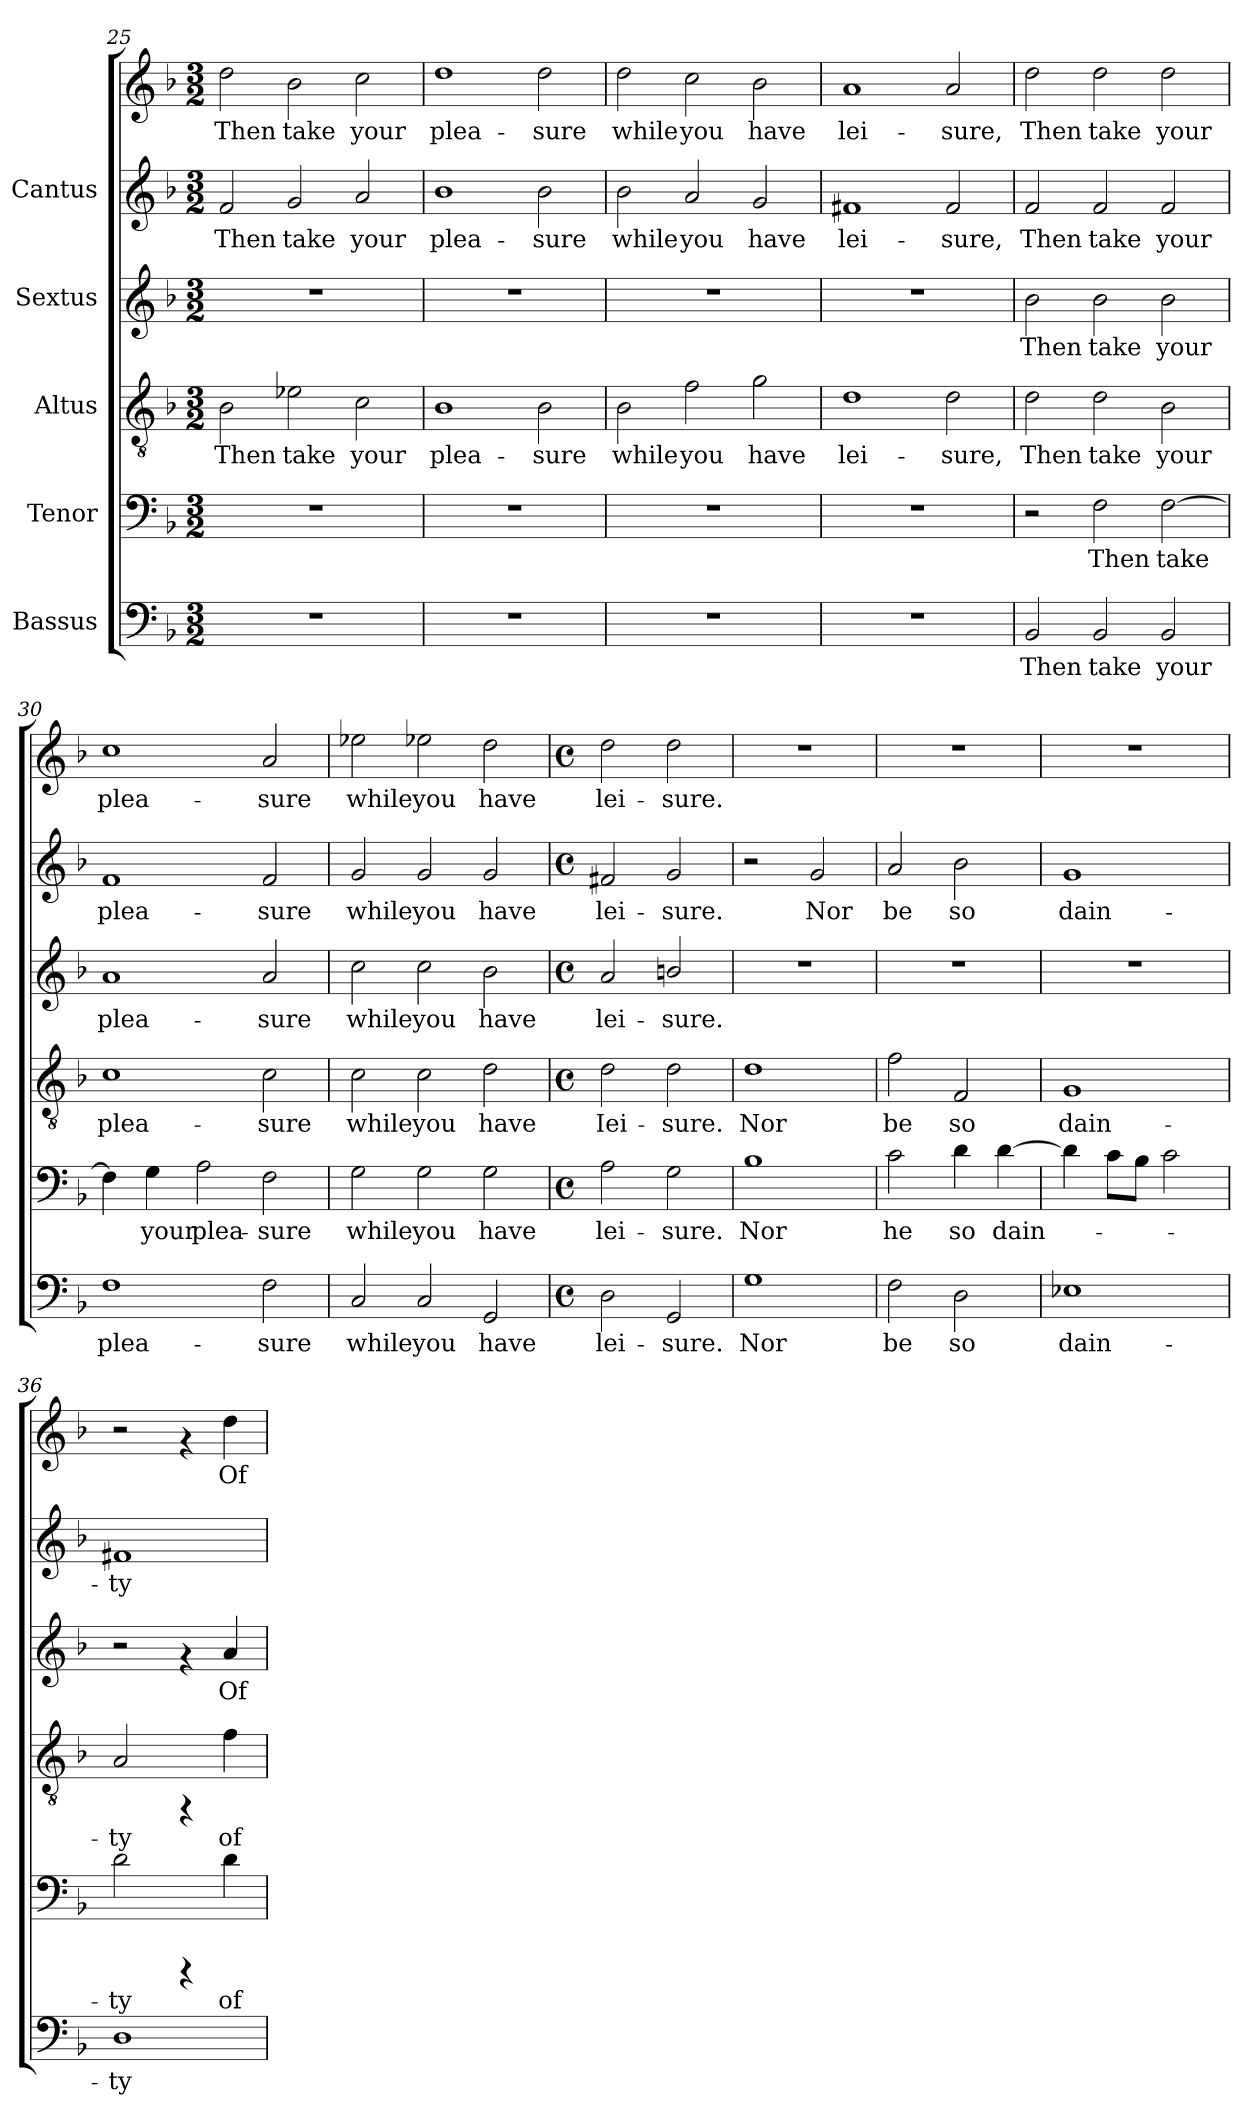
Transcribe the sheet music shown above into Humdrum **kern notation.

**kern	**text	**kern	**text	**kern	**text	**kern	**text	**kern	**text	**kern	**text
*part5	*part5	*part4	*part4	*part3	*part3	*part2	*part2	*part1	*part1	*part1	*part1
*staff6	*staff6	*staff5	*staff5	*staff4	*staff4	*staff3	*staff3	*staff2	*staff2	*staff1	*staff1
*I"Bassus	*	*I"Tenor	*	*I"Altus	*	*I"Sextus	*	*I"Cantus	*	*	*
*clefF4	*	*clefF4	*	*clefGv2	*	*clefG2	*	*clefG2	*	*clefG2	*
*k[b-]	*	*k[b-]	*	*k[b-]	*	*k[b-]	*	*k[b-]	*	*k[b-]	*
*F:	*	*F:	*	*F:	*	*F:	*	*F:	*	*F:	*
*M3/2	*	*M3/2	*	*M3/2	*	*M3/2	*	*M3/2	*	*M3/2	*
*MM288	*	*MM288	*	*MM288	*	*MM288	*	*MM288	*	*MM288	*
=25	=25	=25	=25	=25	=25	=25	=25	=25	=25	=25	=25
!	!	!	!	!	!LO:LY:b:cj	!	!	!	!LO:LY:b:cj	!	!LO:LY:b:cj
1.r	.	1.r	.	2B-\	Then	1.r	.	2f/	Then	2dd\	Then
!	!	!	!	!	!LO:LY:b:cj	!	!	!	!LO:LY:b:cj	!	!LO:LY:b:cj
.	.	.	.	2e-X\	take	.	.	2g/	take	2b-\	take
!	!	!	!	!	!LO:LY:b:cj	!	!	!	!LO:LY:b:cj	!	!LO:LY:b:cj
.	.	.	.	2c\	your	.	.	2a/	your	2cc\	your
=26	=26	=26	=26	=26	=26	=26	=26	=26	=26	=26	=26
!	!	!	!	!	!LO:LY:b:cj	!	!	!	!LO:LY:b:cj	!	!LO:LY:b:cj
1.r	.	1.r	.	1B-	plea-	1.r	.	1b-	plea-	1dd	plea-
!	!	!	!	!	!LO:LY:b:cj	!	!	!	!LO:LY:b:cj	!	!LO:LY:b:cj
.	.	.	.	2B-\	-sure	.	.	2b-\	-sure	2dd\	-sure
=27	=27	=27	=27	=27	=27	=27	=27	=27	=27	=27	=27
!	!	!	!	!	!LO:LY:b:cj	!	!	!	!LO:LY:b:cj	!	!LO:LY:b:cj
1.r	.	1.r	.	2B-\	while	1.r	.	2b-\	while	2dd\	while
!	!	!	!	!	!LO:LY:b:cj	!	!	!	!LO:LY:b:cj	!	!LO:LY:b:cj
.	.	.	.	2f\	you	.	.	2a/	you	2cc\	you
!	!	!	!	!	!LO:LY:b:cj	!	!	!	!LO:LY:b:cj	!	!LO:LY:b:cj
.	.	.	.	2g\	have	.	.	2g/	have	2b-\	have
!!LO:LB:g=z
=28	=28	=28	=28	=28	=28	=28	=28	=28	=28	=28	=28
!	!	!	!	!	!LO:LY:b:cj	!	!	!	!LO:LY:b:cj	!	!LO:LY:b:cj
1.r	.	1.r	.	1d	lei-	1.r	.	1f#X	lei-	1a	lei-
!	!	!	!	!	!LO:LY:b:cj	!	!	!	!LO:LY:b:cj	!	!LO:LY:b:cj
.	.	.	.	2d\	-sure,	.	.	2f#/	-sure,	2a/	-sure,
=29	=29	=29	=29	=29	=29	=29	=29	=29	=29	=29	=29
!	!LO:LY:b:cj	!	!	!	!LO:LY:b:cj	!	!LO:LY:b:cj	!	!LO:LY:b:cj	!	!LO:LY:b:cj
2BB-/	Then	2r	.	2d\	Then	2b-\	Then	2f/	Then	2dd\	Then
!	!LO:LY:b:cj	!	!LO:LY:b:cj	!	!LO:LY:b:cj	!	!LO:LY:b:cj	!	!LO:LY:b:cj	!	!LO:LY:b:cj
2BB-/	take	2F\	Then	2d\	take	2b-\	take	2f/	take	2dd\	take
!	!LO:LY:b:cj	!	!LO:LY:b:cj	!	!LO:LY:b:cj	!	!LO:LY:b:cj	!	!LO:LY:b:cj	!	!LO:LY:b:cj
2BB-/	your	[>2F\	take	2B-\	your	2b-\	your	2f/	your	2dd\	your
=30	=30	=30	=30	=30	=30	=30	=30	=30	=30	=30	=30
!	!LO:LY:b:cj	!	!LO:LY:b:cj	!	!LO:LY:b:cj	!	!LO:LY:b:cj	!	!LO:LY:b:cj	!	!LO:LY:b:cj
1F	plea-	4F\]	.	1c	plea-	1a	plea-	1f	plea-	1cc	plea-
!	!	!	!LO:LY:b:cj	!	!	!	!	!	!	!	!
.	.	4G\	your	.	.	.	.	.	.	.	.
!	!	!	!LO:LY:b:cj	!	!	!	!	!	!	!	!
.	.	2A\	plea-	.	.	.	.	.	.	.	.
!	!LO:LY:b:cj	!	!LO:LY:b:cj	!	!LO:LY:b:cj	!	!LO:LY:b:cj	!	!LO:LY:b:cj	!	!LO:LY:b:cj
2F\	-sure	2F\	-sure	2c\	-sure	2a/	-sure	2f/	-sure	2a/	-sure
=31	=31	=31	=31	=31	=31	=31	=31	=31	=31	=31	=31
!	!LO:LY:b:cj	!	!LO:LY:b:cj	!	!LO:LY:b:cj	!	!LO:LY:b:cj	!	!LO:LY:b:cj	!	!LO:LY:b:cj
2C/	while	2G\	while	2c\	while	2cc\	while	2g/	while	2ee-X\	while
!	!LO:LY:b:cj	!	!LO:LY:b:cj	!	!LO:LY:b:cj	!	!LO:LY:b:cj	!	!LO:LY:b:cj	!	!LO:LY:b:cj
2C/	you	2G\	you	2c\	you	2cc\	you	2g/	you	2ee-X\	you
!	!LO:LY:b:cj	!	!LO:LY:b:cj	!	!LO:LY:b:cj	!	!LO:LY:b:cj	!	!LO:LY:b:cj	!	!LO:LY:b:cj
2GG/	have	2G\	have	2d\	have	2b-\	have	2g/	have	2dd\	have
=32	=32	=32	=32	=32	=32	=32	=32	=32	=32	=32	=32
*M4/4	*	*M4/4	*	*M4/4	*	*M4/4	*	*M4/4	*	*M4/4	*
*met(c)	*	*met(c)	*	*met(c)	*	*met(c)	*	*met(c)	*	*met(c)	*
*	*	*	*	*	*	*	*	*	*	*MM144	*
!	!LO:LY:b:cj	!	!LO:LY:b:cj	!	!LO:LY:b:cj	!	!LO:LY:b:cj	!	!LO:LY:b:cj	!	!LO:LY:b:cj
2D\	lei-	2A\	lei-	2d\	Iei-	2a/	lei-	2f#X/	lei-	2dd\	lei-
!	!LO:LY:b:cj	!	!LO:LY:b:cj	!	!LO:LY:b:cj	!	!LO:LY:b:cj	!	!LO:LY:b:cj	!	!LO:LY:b:cj
2GG/	-sure.	2G\	-sure.	2d\	-sure.	2bn/	-sure.	2g/	-sure.	2dd\	-sure.
=33	=33	=33	=33	=33	=33	=33	=33	=33	=33	=33	=33
!	!LO:LY:b:cj	!	!LO:LY:b:cj	!	!LO:LY:b:cj	!	!	!	!	!	!
1G	Nor	1B-	Nor	1d	Nor	1r	.	2r	.	1r	.
!	!	!	!	!	!	!	!	!	!LO:LY:b:cj	!	!
.	.	.	.	.	.	.	.	2g/	Nor	.	.
!!LO:PB:g=z
=34	=34	=34	=34	=34	=34	=34	=34	=34	=34	=34	=34
!	!LO:LY:b:cj	!	!LO:LY:b:cj	!	!LO:LY:b:cj	!	!	!	!LO:LY:b:cj	!	!
2F\	be	2c\	he	2f\	be	1r	.	2a/	be	1r	.
!	!LO:LY:b:cj	!	!LO:LY:b:cj	!	!LO:LY:b:cj	!	!	!	!LO:LY:b:cj	!	!
2D\	so	4d\	so	2F/	so	.	.	2b-\	so	.	.
!	!	!	!LO:LY:b:cj	!	!	!	!	!	!	!	!
.	.	[>4d\	dain-	.	.	.	.	.	.	.	.
=35	=35	=35	=35	=35	=35	=35	=35	=35	=35	=35	=35
!	!LO:LY:b:cj	!	!	!	!LO:LY:b:cj	!	!	!	!LO:LY:b:cj	!	!
1E-X	dain-	4d\]	.	1G	dain-	1r	.	1g	dain-	1r	.
.	.	8c\L	.	.	.	.	.	.	.	.	.
.	.	8B-\J	.	.	.	.	.	.	.	.	.
.	.	2c\	.	.	.	.	.	.	.	.	.
=36	=36	=36	=36	=36	=36	=36	=36	=36	=36	=36	=36
!	!LO:LY:b:cj	!	!LO:LY:b:cj	!	!LO:LY:b:cj	!	!	!	!LO:LY:b:cj	!	!
1D	-ty	2d\	-ty	2A/	-ty	2r	.	1f#X	ty	2r	.
.	.	4rCCC	.	4rFF	.	4rf	.	.	.	4rf	.
!	!	!	!LO:LY:b:cj	!	!LO:LY:b:cj	!	!LO:LY:b:cj	!	!	!	!LO:LY:b:cj
.	.	4d\	of	4f\	of	4a/	Of	.	.	4dd\	-Of
=	=	=	=	=	=	=	=	=	=	=	=
*-	*-	*-	*-	*-	*-	*-	*-	*-	*-	*-	*-
